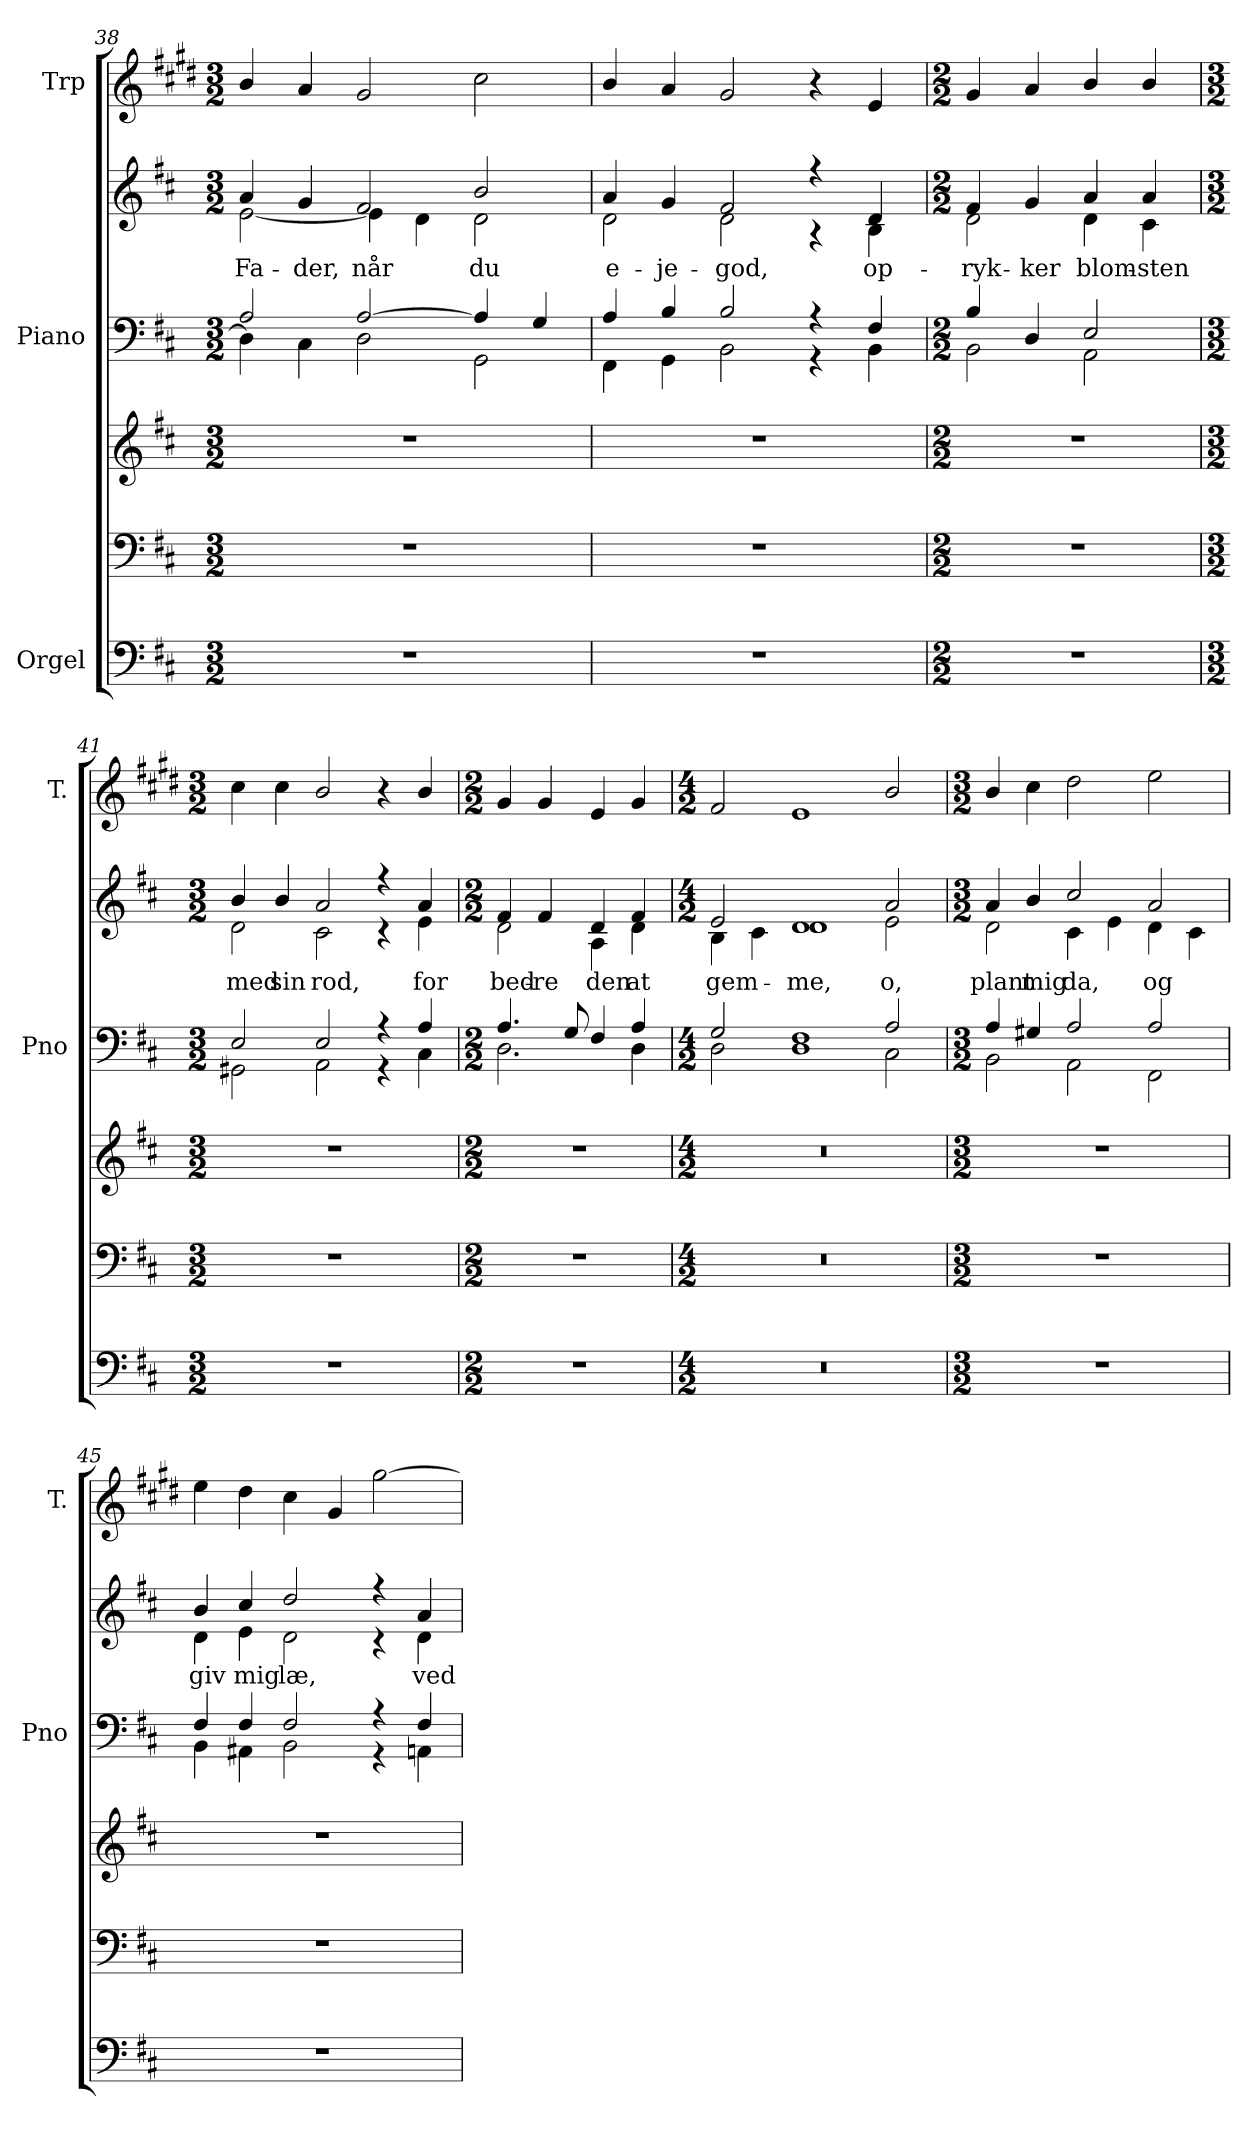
**kern	**kern	**kern	**kern	**kern	**text	**kern
*part3	*part3	*part3	*part2	*part2	*part2	*part1
*staff6	*staff5	*staff4	*staff3	*staff2	*staff2	*staff1
*I"Orgel	*	*	*I"Piano	*	*	*I"Trp
*	*	*	*I'Pno	*	*	*I'T.
*clefF4	*clefF4	*clefG2	*clefF4	*clefG2	*	*clefG2
*	*	*	*	*	*	*ITrd1c2
*k[f#c#]	*k[f#c#]	*k[f#c#]	*k[f#c#]	*k[f#c#]	*	*k[f#c#]
*M3/2	*M3/2	*M3/2	*M3/2	*M3/2	*	*M3/2
=38	=38	=38	=38	=38	=38	=38
*	*	*	*^	*	*	*
!	!	!	!	!	!	!LO:LY:b	!
*	*	*	*	*	*^	*	*
1.r	1.r	1.r	2A/	4D\]	4a/	[2e\	Fa-	4a/
!	!	!	!	!	!	!	!LO:LY:b	!
.	.	.	.	4C#\	4g/	.	-der,	4g/
!	!	!	!	!	!	!	!LO:LY:b	!
.	.	.	[2A/	2D\	2f#/	4e\]	når	2f#/
.	.	.	.	.	.	4d\	.	.
!	!	!	!	!	!	!	!LO:LY:b	!
.	.	.	4A/]	2GG\	2b/	2d\	du	2b\
.	.	.	4G/	.	.	.	.	.
=39	=39	=39	=39	=39	=39	=39	=39	=39
!	!	!	!	!	!	!	!LO:LY:b	!
1.r	1.r	1.r	4A/	4FF#\	4a/	2d\	e-	4a/
!	!	!	!	!	!	!	!LO:LY:b	!
.	.	.	4B/	4GG\	4g/	.	-je-	4g/
!	!	!	!	!	!	!	!LO:LY:b	!
.	.	.	2B/	2BB\	2f#/	2d\	-god,	2f#/
.	.	.	4r	4r	4r	4r	.	4r
!	!	!	!	!	!	!	!LO:LY:b	!
.	.	.	4F#/	4BB\	4d/	4B\	op-	4d/
=40	=40	=40	=40	=40	=40	=40	=40	=40
*M2/2	*M2/2	*M2/2	*M2/2	*	*M2/2	*	*	*M2/2
!	!	!	!	!	!	!	!LO:LY:b	!
1r	1r	1r	4B/	2BB\	4f#/	2d\	-ryk-	4f#/
!	!	!	!	!	!	!	!LO:LY:b	!
.	.	.	4D/	.	4g/	.	-ker	4g/
!	!	!	!	!	!	!	!LO:LY:b	!
.	.	.	2E/	2AA\	4a/	4d\	blom-	4a/
!	!	!	!	!	!	!	!LO:LY:b	!
.	.	.	.	.	4a/	4c#\	-sten	4a/
=41	=41	=41	=41	=41	=41	=41	=41	=41
*M3/2	*M3/2	*M3/2	*M3/2	*	*M3/2	*	*	*M3/2
!	!	!	!	!	!	!	!LO:LY:b	!
1.r	1.r	1.r	2E/	2GG#X\	4b/	2d\	med	4b\
!	!	!	!	!	!	!	!LO:LY:b	!
.	.	.	.	.	4b/	.	sin	4b\
!	!	!	!	!	!	!	!LO:LY:b	!
.	.	.	2E/	2AA\	2a/	2c#\	rod,	2a/
.	.	.	4r	4r	4r	4r	.	4r
!	!	!	!	!	!	!	!LO:LY:b	!
.	.	.	4A/	4C#\	4a/	4e\	for	4a/
!!LO:LB:g=z
=42	=42	=42	=42	=42	=42	=42	=42	=42
*M2/2	*M2/2	*M2/2	*M2/2	*	*M2/2	*	*	*M2/2
!	!	!	!	!	!	!	!LO:LY:b	!
1r	1r	1r	4.A/	2.D\	4f#/	2d\	bed-	4f#/
!	!	!	!	!	!	!	!LO:LY:b	!
.	.	.	.	.	4f#/	.	-re	4f#/
.	.	.	8G/	.	.	.	.	.
!	!	!	!	!	!	!	!LO:LY:b	!
.	.	.	4F#/	.	4d/	4A\	den	4d/
!	!	!	!	!	!	!	!LO:LY:b	!
.	.	.	4A/	4D\	4f#/	4d\	at	4f#/
=43	=43	=43	=43	=43	=43	=43	=43	=43
*M4/2	*M4/2	*M4/2	*M4/2	*	*M4/2	*	*	*M4/2
!	!	!	!	!	!	!	!LO:LY:b	!
0r	0r	0r	2G/	2D\	2e/	4B\	gem-	2e/
.	.	.	.	.	.	4c#\	.	.
!	!	!	!	!	!	!	!LO:LY:b	!
.	.	.	1F#	1D	1d	1d	-me,	1d
!	!	!	!	!	!	!	!LO:LY:b	!
.	.	.	2A/	2C#\	2a/	2e\	o,	2a/
=44	=44	=44	=44	=44	=44	=44	=44	=44
*M3/2	*M3/2	*M3/2	*M3/2	*	*M3/2	*	*	*M3/2
!	!	!	!	!	!	!	!LO:LY:b	!
1.r	1.r	1.r	4A/	2BB\	4a/	2d\	plant	4a/
!	!	!	!	!	!	!	!LO:LY:b	!
.	.	.	4G#X/	.	4b/	.	mig	4b\
!	!	!	!	!	!	!	!LO:LY:b	!
.	.	.	2A/	2AA\	2cc#/	4c#\	da,	2cc#\
.	.	.	.	.	.	4e\	.	.
!	!	!	!	!	!	!	!LO:LY:b	!
.	.	.	2A/	2FF#\	2a/	4d\	og	2dd\
.	.	.	.	.	.	4c#\	.	.
=45	=45	=45	=45	=45	=45	=45	=45	=45
!	!	!	!	!	!	!	!LO:LY:b	!
1.r	1.r	1.r	4F#/	4BB\	4b/	4d\	giv	4dd\
!	!	!	!	!	!	!	!LO:LY:b	!
.	.	.	4F#/	4AA#X\	4cc#/	4e\	mig	4cc#\
!	!	!	!	!	!	!	!LO:LY:b	!
.	.	.	2F#/	2BB\	2dd/	2d\	læ,	4b\
.	.	.	.	.	.	.	.	4f#/
.	.	.	4r	4r	4r	4r	.	[2ff#\
!	!	!	!	!	!	!	!LO:LY:b	!
.	.	.	4F#/	4AAn\	4a/	4d\	ved	.
*	*	*	*v	*v	*	*	*	*
*	*	*	*	*v	*v	*	*
=	=	=	=	=	=	=
*-	*-	*-	*-	*-	*-	*-
